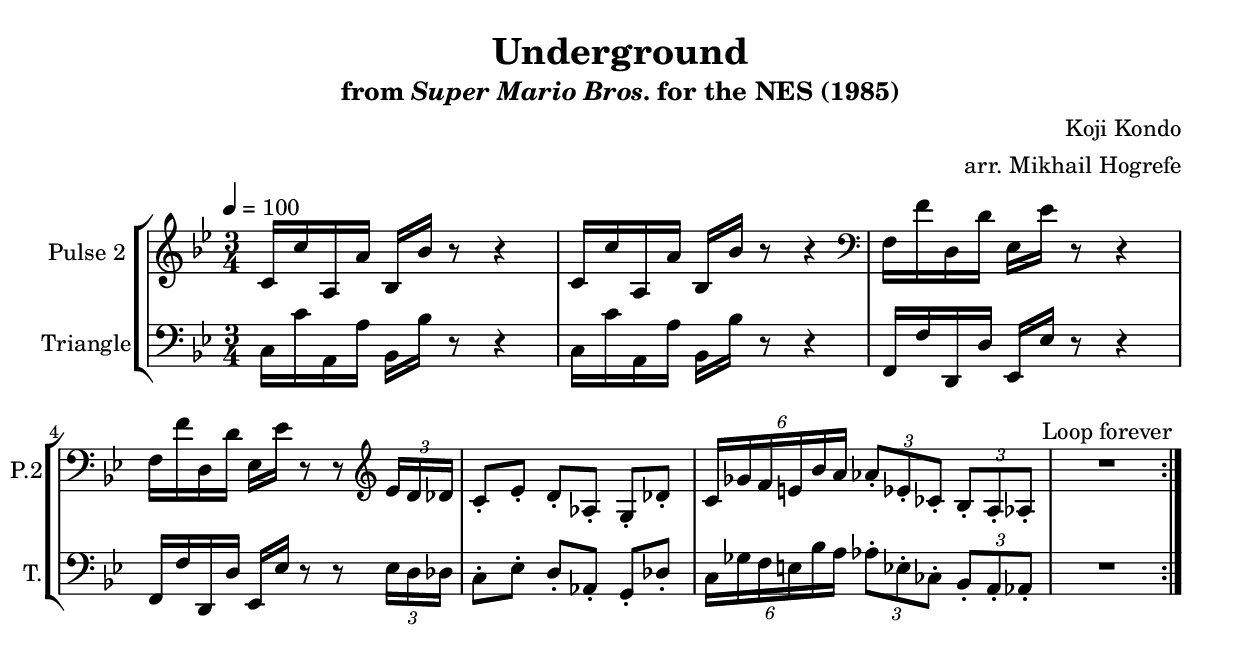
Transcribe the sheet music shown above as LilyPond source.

\version "2.20.0"

\book {
    \header {
        title = "Underground"
        subtitle = \markup { "from" {\italic "Super Mario Bros."} "for the NES (1985)" }
        composer = "Koji Kondo"
        arranger = "arr. Mikhail Hogrefe"
    }

    \score {
        {
            \new StaffGroup <<
                \new Staff \relative c' {
                    \set Staff.instrumentName = "Pulse 2"
                    \set Staff.shortInstrumentName = "P.2"
\set Timing.beamExceptions = #'()

\tempo 4 = 100
\time 3/4
\key bes \major
                    \repeat volta 2 {
c16 c' a, a' bes, bes' r8 r4 |
c,16 c' a, a' bes, bes' r8 r4 |
\clef bass
f,16 f' d, d' ees, ees' r8 r4 |
f,16 f' d, d' ees, ees' r8 r \clef treble \tuplet 3/2 { ees16 d des } |
c8-. ees-. d-. aes-. g-. des'-. |
\tuplet 6/4 { c16 ges' f e bes' a } \tuplet 3/2 { aes8-. ees-. ces-. } \tuplet 3/2 { bes8-. a-. aes-. } |
R2.^\markup{"Loop forever"}
                    }
                }

                \new Staff \relative c {
                    \set Staff.instrumentName = "Triangle"
                    \set Staff.shortInstrumentName = "T."
\set Timing.beamExceptions = #'()

\clef bass
\key bes \major
c16 c' a, a' bes, bes' r8 r4 |
c,16 c' a, a' bes, bes' r8 r4 |
f,16 f' d, d' ees, ees' r8 r4 |
f,16 f' d, d' ees, ees' r8 r \tuplet 3/2 { ees16 d des } |
c8-. ees-. d-. aes-. g-. des'-. |
\tuplet 6/4 { c16 ges' f e bes' a } \tuplet 3/2 { aes8-. ees-. ces-. } \tuplet 3/2 { bes8-. a-. aes-. } |
R2.

                }
            >>
        }
        \layout {
            \context {
                \Staff
                \RemoveEmptyStaves
            }
            \context {
                \DrumStaff
                \RemoveEmptyStaves
            }
        }
    }
}
